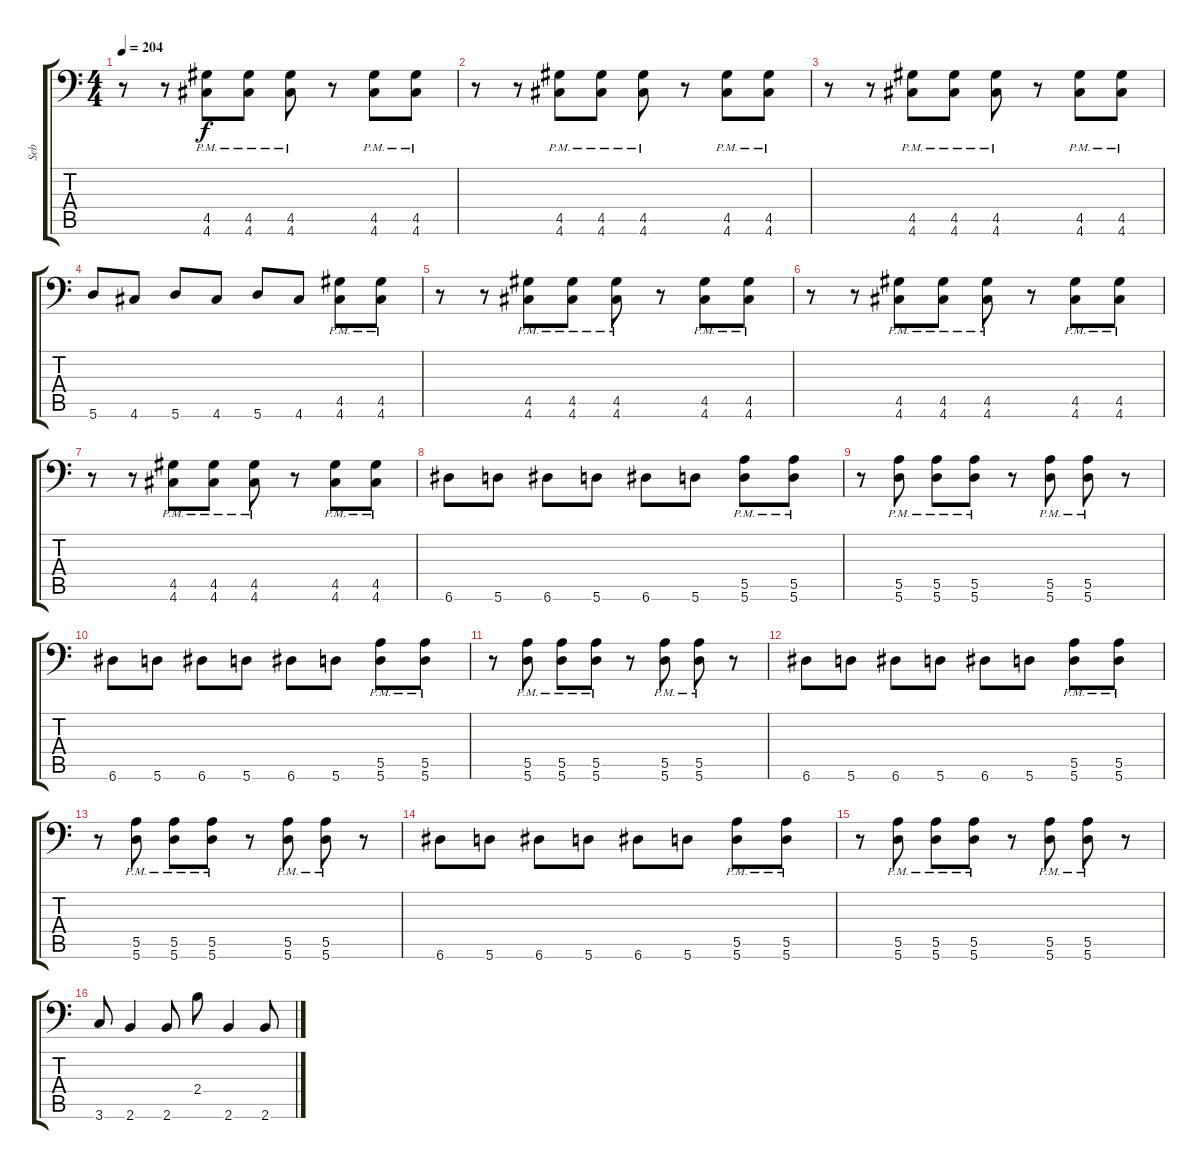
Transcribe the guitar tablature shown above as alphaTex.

\track ("Seb" "Seb") {instrument distortionguitar}
\staff {score tabs}
\tuning (B3 Gb3 D3 A2 E2 A1) {hide}
\ts (4 4)
\tempo 204
\clef f4
\ks c
r.8{dy f} r.8 (4.5{pm} 4.6{pm}).8 (4.5{pm} 4.6{pm}).8 (4.5{pm} 4.6{pm}).8 r.8 (4.5{pm} 4.6{pm}).8 (4.5{pm} 4.6{pm}).8 |
r.8 r.8 (4.5{pm} 4.6{pm}).8 (4.5{pm} 4.6{pm}).8 (4.5{pm} 4.6{pm}).8 r.8 (4.5{pm} 4.6{pm}).8 (4.5{pm} 4.6{pm}).8 |
r.8 r.8 (4.5{pm} 4.6{pm}).8 (4.5{pm} 4.6{pm}).8 (4.5{pm} 4.6{pm}).8 r.8 (4.5{pm} 4.6{pm}).8 (4.5{pm} 4.6{pm}).8 |
5.6.8 4.6.8 5.6.8 4.6.8 5.6.8 4.6.8 (4.5{pm} 4.6{pm}).8 (4.5{pm} 4.6{pm}).8 |
r.8 r.8 (4.5{pm} 4.6{pm}).8 (4.5{pm} 4.6{pm}).8 (4.5{pm} 4.6{pm}).8 r.8 (4.5{pm} 4.6{pm}).8 (4.5{pm} 4.6{pm}).8 |
r.8 r.8 (4.5{pm} 4.6{pm}).8 (4.5{pm} 4.6{pm}).8 (4.5{pm} 4.6{pm}).8 r.8 (4.5{pm} 4.6{pm}).8 (4.5{pm} 4.6{pm}).8 |
r.8 r.8 (4.5{pm} 4.6{pm}).8 (4.5{pm} 4.6{pm}).8 (4.5{pm} 4.6{pm}).8 r.8 (4.5{pm} 4.6{pm}).8 (4.5{pm} 4.6{pm}).8 |
6.6.8 5.6.8 6.6.8 5.6.8 6.6.8 5.6.8 (5.5{pm} 5.6{pm}).8 (5.5{pm} 5.6{pm}).8 |
r.8 (5.5{pm} 5.6{pm}).8 (5.5{pm} 5.6{pm}).8 (5.5{pm} 5.6{pm}).8 r.8 (5.5{pm} 5.6{pm}).8 (5.5{pm} 5.6{pm}).8 r.8 |
6.6.8 5.6.8 6.6.8 5.6.8 6.6.8 5.6.8 (5.5{pm} 5.6{pm}).8 (5.5{pm} 5.6{pm}).8 |
r.8 (5.5{pm} 5.6{pm}).8 (5.5{pm} 5.6{pm}).8 (5.5{pm} 5.6{pm}).8 r.8 (5.5{pm} 5.6{pm}).8 (5.5{pm} 5.6{pm}).8 r.8 |
6.6.8 5.6.8 6.6.8 5.6.8 6.6.8 5.6.8 (5.5{pm} 5.6{pm}).8 (5.5{pm} 5.6{pm}).8 |
r.8 (5.5{pm} 5.6{pm}).8 (5.5{pm} 5.6{pm}).8 (5.5{pm} 5.6{pm}).8 r.8 (5.5{pm} 5.6{pm}).8 (5.5{pm} 5.6{pm}).8 r.8 |
6.6.8 5.6.8 6.6.8 5.6.8 6.6.8 5.6.8 (5.5{pm} 5.6{pm}).8 (5.5{pm} 5.6{pm}).8 |
r.8 (5.5{pm} 5.6{pm}).8 (5.5{pm} 5.6{pm}).8 (5.5{pm} 5.6{pm}).8 r.8 (5.5{pm} 5.6{pm}).8 (5.5{pm} 5.6{pm}).8 r.8 |
3.6.8 2.6.4 2.6.8 2.4.8 2.6.4 2.6.8
